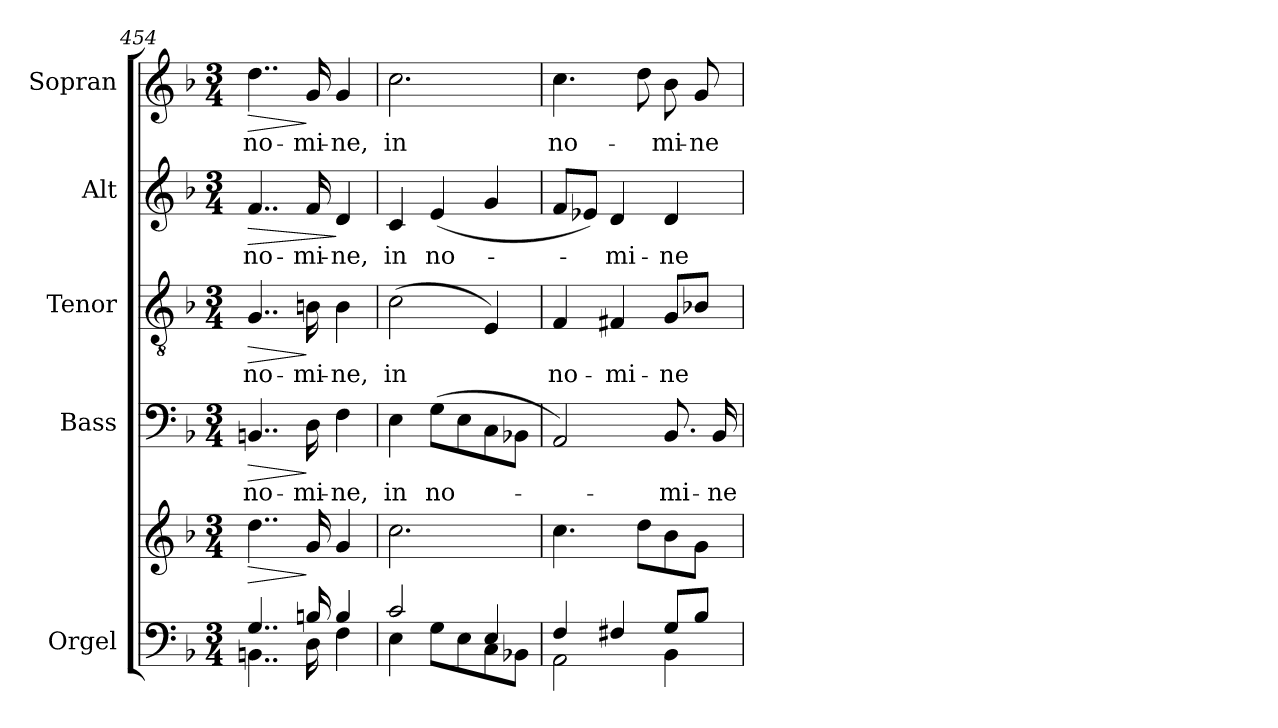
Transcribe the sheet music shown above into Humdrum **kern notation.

**kern	**kern	**dynam	**kern	**text	**dynam	**kern	**text	**dynam	**kern	**text	**dynam	**kern	**text	**dynam
*part5	*part5	*part5	*part4	*part4	*part4	*part3	*part3	*part3	*part2	*part2	*part2	*part1	*part1	*part1
*staff6	*staff5	*staff5/6	*staff4	*staff4	*staff4	*staff3	*staff3	*staff3	*staff2	*staff2	*staff2	*staff1	*staff1	*staff1
*I"Orgel	*	*	*I"Bass	*	*	*I"Tenor	*	*	*I"Alt	*	*	*I"Sopran	*	*
*I'Org.	*	*	*I'B.	*	*	*I'T.	*	*	*I'A.	*	*	*I'S.	*	*
!!LO:PB:g=z
*clefF4	*clefG2	*	*clefF4	*	*	*clefGv2	*	*	*clefG2	*	*	*clefG2	*	*
*k[b-]	*k[b-]	*	*k[b-]	*	*	*k[b-]	*	*	*k[b-]	*	*	*k[b-]	*	*
*F:	*F:	*	*F:	*	*	*F:	*	*	*F:	*	*	*F:	*	*
*M3/4	*M3/4	*	*M3/4	*	*	*M3/4	*	*	*M3/4	*	*	*M3/4	*	*
=454	=454	=454	=454	=454	=454	=454	=454	=454	=454	=454	=454	=454	=454	=454
*^	*	*	*	*	*	*	*	*	*	*	*	*	*	*
!	!	!	!LO:HP:b	!	!LO:LY:b	!LO:HP:b	!	!LO:LY:b	!LO:HP:b	!	!LO:LY:b	!LO:HP:b	!	!LO:LY:b	!LO:HP:b
4..G/	4..BBn\	4..dd\	>	4..BBn/	no-	>	4..G/	no-	>	4..f/	no-	>	4..dd\	no-	>
!	!	!	!	!	!LO:LY:b	!	!	!LO:LY:b	!	!	!LO:LY:b	!	!	!LO:LY:b	!
16Bn/	16D\	16g/	]	16D\	-mi-	]	16Bn\	-mi-	]	16f/	-mi-	.	16g/	-mi-	]
!	!	!	!	!	!LO:LY:b	!	!	!LO:LY:b	!	!	!LO:LY:b	!	!	!LO:LY:b	!
4B/	4F\	4g/	.	4F\	-ne,	.	4B\	-ne,	.	4d/	-ne,	]	4g/	-ne,	.
=455	=455	=455	=455	=455	=455	=455	=455	=455	=455	=455	=455	=455	=455	=455	=455
!	!	!	!	!	!LO:LY:b	!	!	!LO:LY:b	!	!	!LO:LY:b	!	!	!LO:LY:b	!
2c/	4E\	2.cc\	.	4E\	in	.	(>2c\	in	.	4c/	in	.	2.cc\	in	.
!	!	!	!	!	!LO:LY:b	!	!	!	!	!	!LO:LY:b	!	!	!	!
.	8G\L	.	.	(>8G\L	no-	.	.	.	.	(<4e/	no-	.	.	.	.
.	8E\	.	.	8E\	.	.	.	.	.	.	.	.	.	.	.
4E/	8C\	.	.	8C\	.	.	4E/)	.	.	4g/	.	.	.	.	.
.	8BB-X\J	.	.	8BB-X\J	.	.	.	.	.	.	.	.	.	.	.
=456	=456	=456	=456	=456	=456	=456	=456	=456	=456	=456	=456	=456	=456	=456	=456
!	!	!	!	!	!	!	!	!LO:LY:b	!	!	!	!	!	!LO:LY:b	!
4F/	2AA\	4.cc\	.	2AA/)	.	.	4F/	no-	.	8f/L	.	.	4.cc\	no-	.
.	.	.	.	.	.	.	.	.	.	8e-X/J)	.	.	.	.	.
!	!	!	!	!	!	!	!	!LO:LY:b	!	!	!LO:LY:b	!	!	!	!
4F#X/	.	.	.	.	.	.	4F#X/	-mi-	.	4d/	-mi-	.	.	.	.
.	.	8dd\L	.	.	.	.	.	.	.	.	.	.	8dd\	.	.
!	!	!	!	!	!LO:LY:b	!	!	!LO:LY:b	!	!	!LO:LY:b	!	!	!LO:LY:b	!
8G/L	4BB-\	8b-\	.	8.BB-/	-mi-	.	8G/L	-ne	.	4d/	-ne	.	8b-\	-mi-	.
!	!	!	!	!	!	!	!	!	!	!	!	!	!	!LO:LY:b	!
8B-/J	.	8g\J	.	.	.	.	8B-X/J	.	.	.	.	.	8g/	-ne	.
!	!	!	!	!	!LO:LY:b	!	!	!	!	!	!	!	!	!	!
.	.	.	.	16BB-/	-ne	.	.	.	.	.	.	.	.	.	.
*v	*v	*	*	*	*	*	*	*	*	*	*	*	*	*	*
=	=	=	=	=	=	=	=	=	=	=	=	=	=	=
*-	*-	*-	*-	*-	*-	*-	*-	*-	*-	*-	*-	*-	*-	*-
